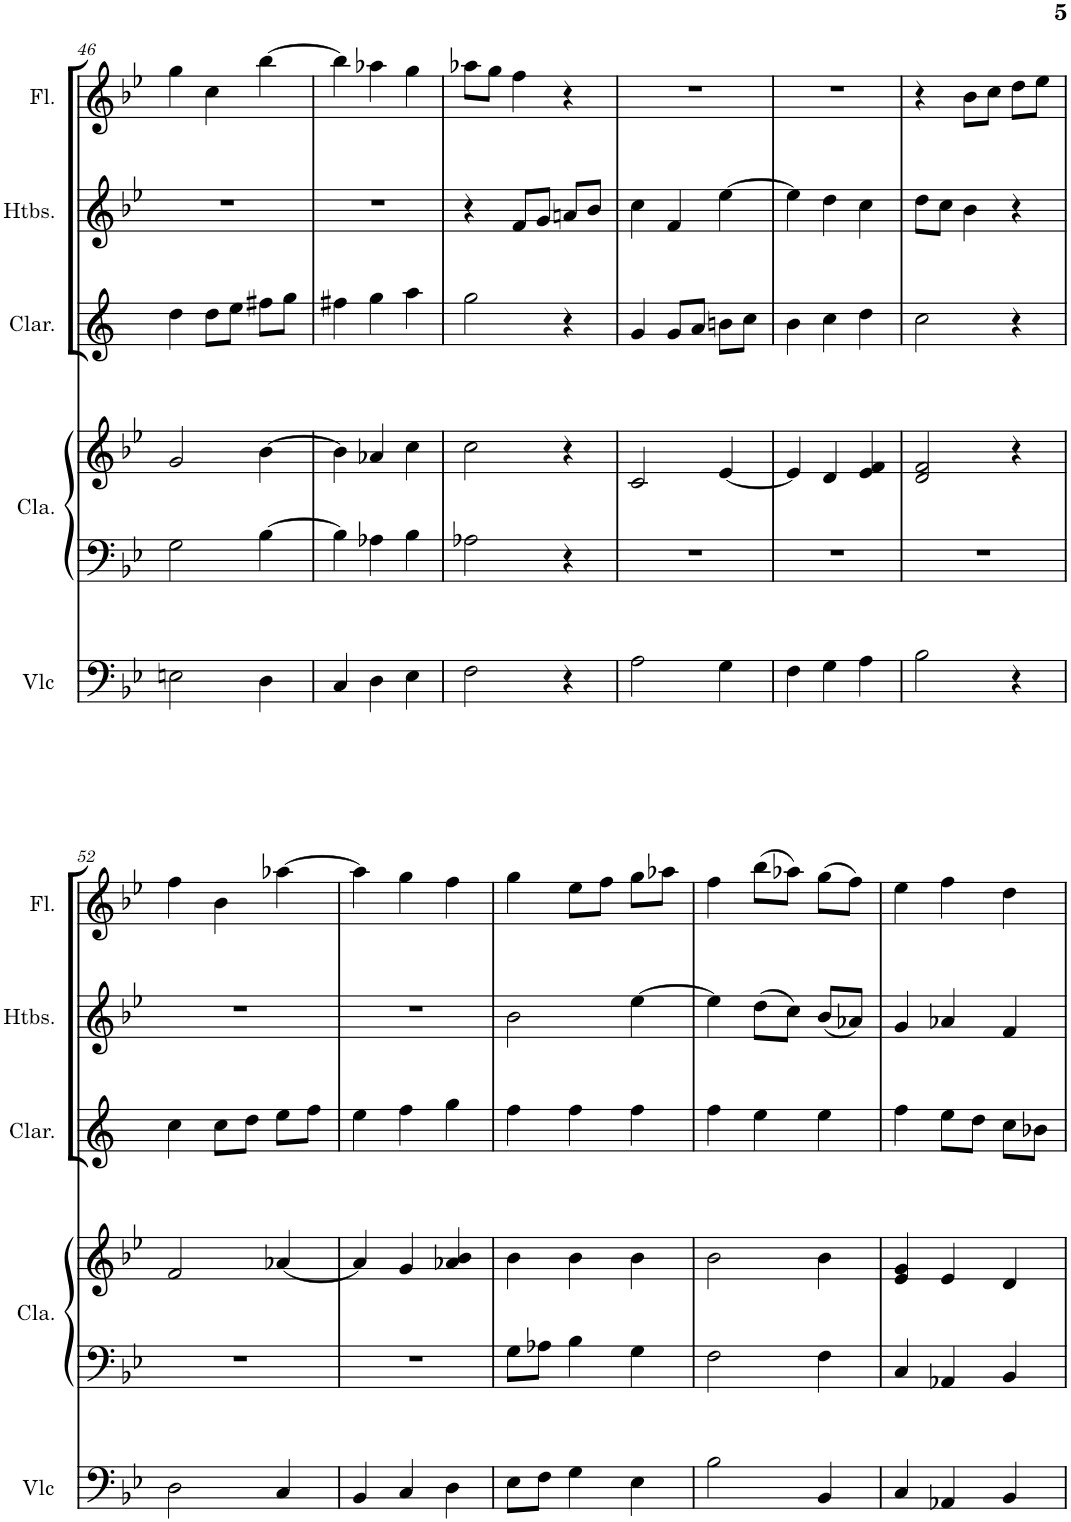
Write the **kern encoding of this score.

**kern	**kern	**kern	**kern	**kern	**kern
*part5	*part4	*part4	*part3	*part2	*part1
*staff6	*staff5	*staff4	*staff3	*staff2	*staff1
*I"Violoncelle	*I"Clavecin	*	*I"Clarinette	*I"Hautbois	*I"Flûte
*I'Vlc	*I'Cla.	*	*I'Clar.	*I'Htbs.	*I'Fl.
!!LO:PB:g=z
*clefF4	*clefF4	*clefG2	*clefG2	*clefG2	*clefG2
*	*	*	*Trd1c2	*	*
*k[b-e-]	*k[b-e-]	*k[b-e-]	*k[]	*k[b-e-]	*k[b-e-]
*M3/4	*M3/4	*M3/4	*M3/4	*M3/4	*M3/4
=46	=46	=46	=46	=46	=46
2En\	2G\	2g/	4dd\	2.r	4gg\
.	.	.	8dd\L	.	4cc\
.	.	.	8ee\J	.	.
4D\	[4B-\	[4b-\	8ff#X\L	.	[4bb-\
.	.	.	8gg\J	.	.
=47	=47	=47	=47	=47	=47
4C/	4B-\]	4b-\]	4ff#X\	2.r	4bb-\]
4D\	4A-X\	4a-X/	4gg\	.	4aa-X\
4E-\	4B-\	4cc\	4aa\	.	4gg\
=48	=48	=48	=48	=48	=48
2F\	2A-X\	2cc\	2gg\	4r	8aa-X\L
.	.	.	.	.	8gg\J
.	.	.	.	8f/L	4ff\
.	.	.	.	8g/J	.
4r	4r	4r	4r	8an/L	4r
.	.	.	.	8b-/J	.
=49	=49	=49	=49	=49	=49
2A\	2.r	2c/	4g/	4cc\	2.r
.	.	.	8g/L	4f/	.
.	.	.	8a/J	.	.
4G\	.	[4e-/	8bn\L	[4ee-\	.
.	.	.	8cc\J	.	.
=50	=50	=50	=50	=50	=50
4F\	2.r	4e-/]	4b\	4ee-\]	2.r
4G\	.	4d/	4cc\	4dd\	.
4A\	.	4e-/ 4f/	4dd\	4cc\	.
=51	=51	=51	=51	=51	=51
2B-\	2.r	2d/ 2f/	2cc\	8dd\L	4r
.	.	.	.	8cc\J	.
.	.	.	.	4b-\	8b-\L
.	.	.	.	.	8cc\J
4r	.	4r	4r	4r	8dd\L
.	.	.	.	.	8ee-\J
!!LO:LB:g=z
=52	=52	=52	=52	=52	=52
2D\	2.r	2f/	4cc\	2.r	4ff\
.	.	.	8cc\L	.	4b-\
.	.	.	8dd\J	.	.
4C/	.	[4a-X/	8ee\L	.	[4aa-X\
.	.	.	8ff\J	.	.
=53	=53	=53	=53	=53	=53
4BB-/	2.r	4a-/]	4ee\	2.r	4aa-\]
4C/	.	4g/	4ff\	.	4gg\
4D\	.	4a-X/ 4b-/	4gg\	.	4ff\
=54	=54	=54	=54	=54	=54
8E-\L	8G\L	4b-\	4ff\	2b-\	4gg\
8F\J	8A-X\J	.	.	.	.
4G\	4B-\	4b-\	4ff\	.	8ee-\L
.	.	.	.	.	8ff\J
4E-\	4G\	4b-\	4ff\	[4ee-\	8gg\L
.	.	.	.	.	8aa-X\J
=55	=55	=55	=55	=55	=55
2B-\	2F\	2b-\	4ff\	4ee-\]	4ff\
.	.	.	4ee\	(8dd\L	(8bb-\L
.	.	.	.	8cc\J)	8aa-X\J)
4BB-/	4F\	4b-\	4ee\	(8b-/L	(8gg\L
.	.	.	.	8a-X/J)	8ff\J)
=56	=56	=56	=56	=56	=56
4C/	4C/	4e-/ 4g/	4ff\	4g/	4ee-\
4AA-X/	4AA-X/	4e-/	8ee\L	4a-X/	4ff\
.	.	.	8dd\J	.	.
4BB-/	4BB-/	4d/	8cc\L	4f/	4dd\
.	.	.	8b-X\J	.	.
=	=	=	=	=	=
*-	*-	*-	*-	*-	*-
